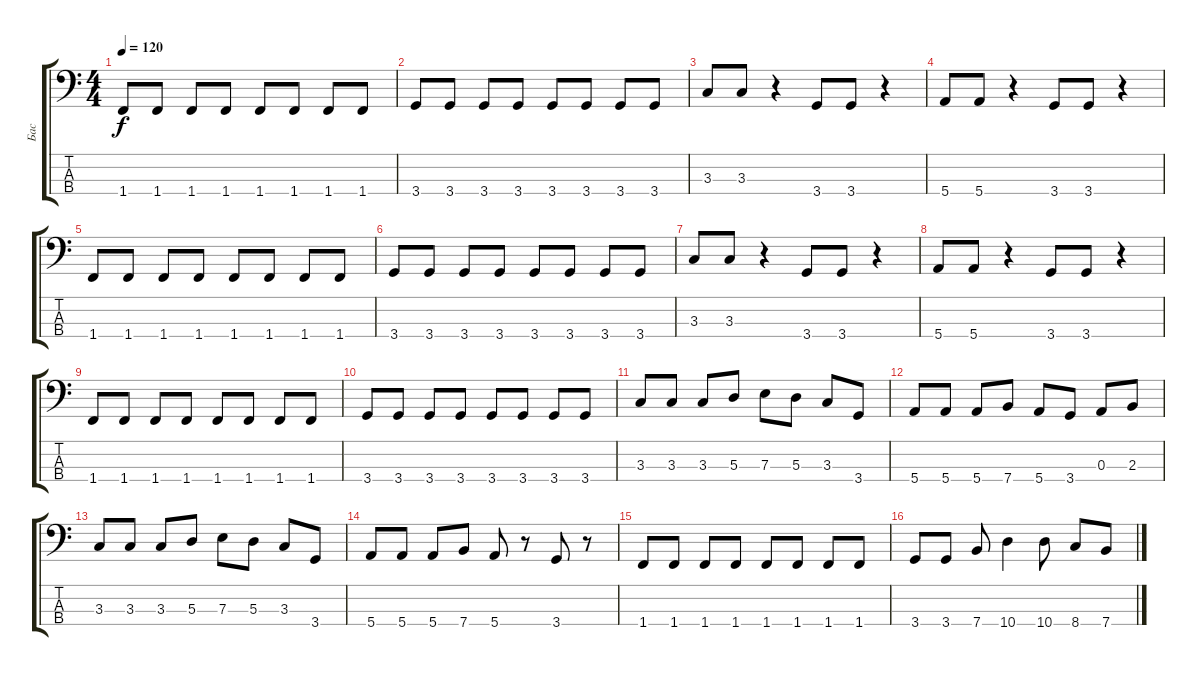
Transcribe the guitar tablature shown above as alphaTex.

\track ("Бас" "Бас") {instrument electricbasspick}
\staff {score tabs}
\tuning (G2 D2 A1 E1) {hide}
\ts (4 4)
\tempo 120
\clef f4
\ks c
1.4.8{dy f} 1.4.8 1.4.8 1.4.8 1.4.8 1.4.8 1.4.8 1.4.8 |
3.4.8 3.4.8 3.4.8 3.4.8 3.4.8 3.4.8 3.4.8 3.4.8 |
3.3.8 3.3.8 r.4 3.4.8 3.4.8 r.4 |
5.4.8 5.4.8 r.4 3.4.8 3.4.8 r.4 |
1.4.8 1.4.8 1.4.8 1.4.8 1.4.8 1.4.8 1.4.8 1.4.8 |
3.4.8 3.4.8 3.4.8 3.4.8 3.4.8 3.4.8 3.4.8 3.4.8 |
3.3.8 3.3.8 r.4 3.4.8 3.4.8 r.4 |
5.4.8 5.4.8 r.4 3.4.8 3.4.8 r.4 |
1.4.8 1.4.8 1.4.8 1.4.8 1.4.8 1.4.8 1.4.8 1.4.8 |
3.4.8 3.4.8 3.4.8 3.4.8 3.4.8 3.4.8 3.4.8 3.4.8 |
3.3.8 3.3.8 3.3.8 5.3.8 7.3.8 5.3.8 3.3.8 3.4.8 |
5.4.8 5.4.8 5.4.8 7.4.8 5.4.8 3.4.8 0.3.8 2.3.8 |
3.3.8 3.3.8 3.3.8 5.3.8 7.3.8 5.3.8 3.3.8 3.4.8 |
5.4.8 5.4.8 5.4.8 7.4.8 5.4.8 r.8 3.4.8 r.8 |
1.4.8 1.4.8 1.4.8 1.4.8 1.4.8 1.4.8 1.4.8 1.4.8 |
3.4.8 3.4.8 7.4.8 10.4.4 10.4.8 8.4.8 7.4.8
